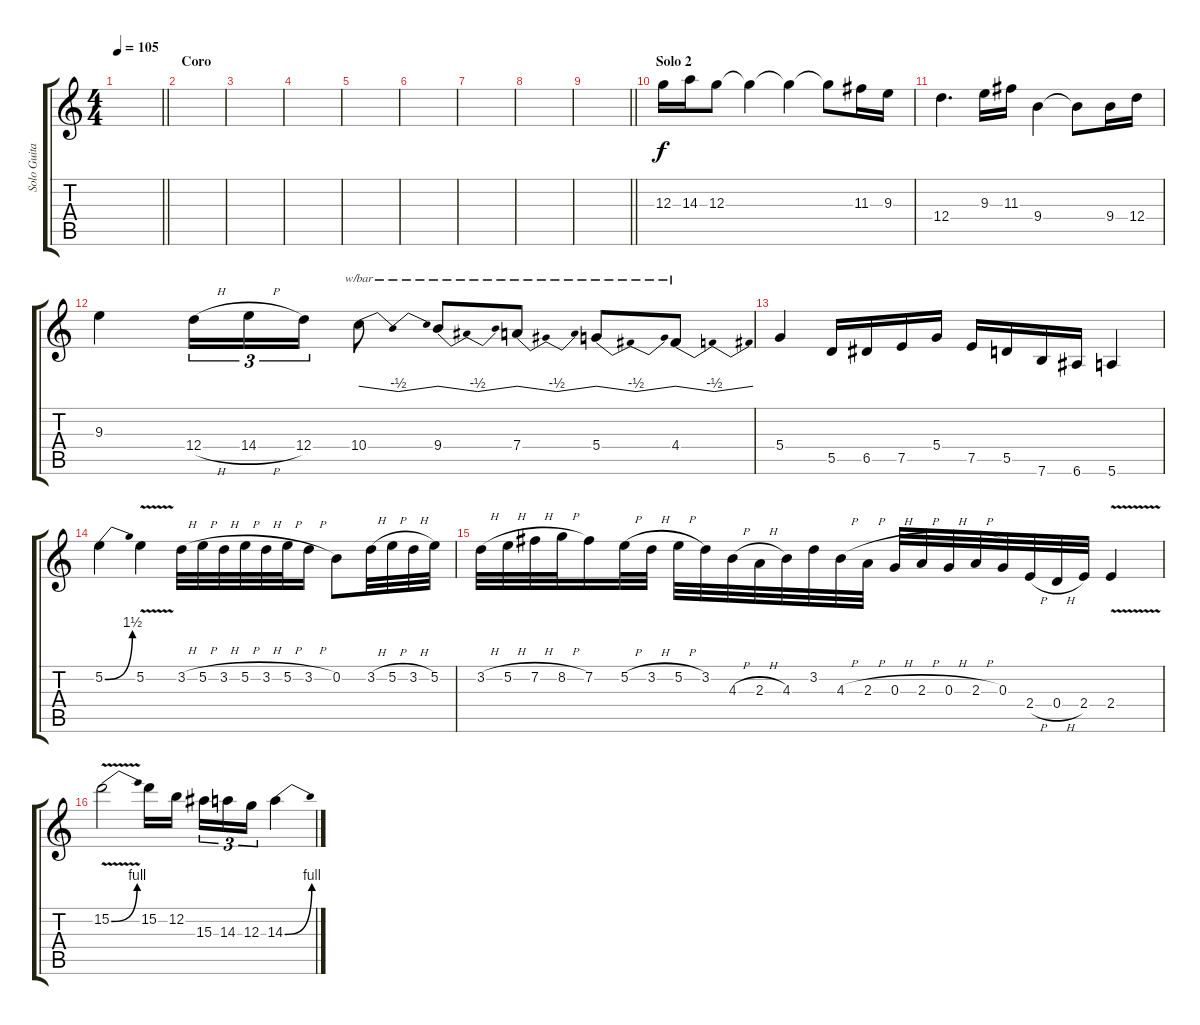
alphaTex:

\track ("Solo Guitar" "Solo Guita") {instrument overdrivenguitar}
\staff {score tabs}
\tuning (E4 B3 G3 D3 A2 E2) {hide}
\ts (4 4)
\tempo 105
\clef g2
\barLineRight lightlight
\ks c
|
\section ("" "Coro")
|
|
|
|
|
|
|
\barLineRight lightlight
|
\section ("" "Solo 2")
12.3.16 14.3.16 12.3.8 12.3{t}.4 12.3{t}.4 12.3{t}.8 11.3.16 9.3.16 |
12.4.4{d} 9.3.16 11.3.16 9.4.4 9.4{t}.8 9.4.16 12.4.16 |
9.3.4 12.4{h}.16{tu (3 2)} 14.4{h}.16{tu (3 2)} 12.4.16{tu (3 2)} 10.4.8{tbe (dip default 0 0 30 -2 60 0)} 9.4.8{tbe (dip default 0 0 30 -2 60 0)} 7.4.8{tbe (dip default 0 0 30 -2 60 0)} 5.4.8{tbe (dip default 0 0 30 -2 60 0)} 4.4.8{tbe (dip default 0 0 30 -2 60 0)} |
5.4.4 5.5.16 6.5.16 7.5.16 5.4.16 7.5.16 5.5.16 7.6.16 6.6.16 5.6.4 |
5.2{be (bend 0 0 60 6)}.4 5.2{v}.4 3.2{h}.32 5.2{h}.32 3.2{h}.32 5.2{h}.32 3.2{h}.32 5.2{h}.32 3.2{h}.16 0.2.8 3.2{h}.32 5.2{h}.32 3.2{h}.32 5.2.32 |
3.2{h}.32 5.2{h}.32 7.2{h}.32 8.2{h}.32 7.2.16 5.2{h}.32 3.2{h}.32 5.2{h}.32 3.2.32 4.3{h}.32 2.3{h}.32 4.3.32 3.2.32 4.3{h}.32 2.3{h}.32 0.3{h}.32 2.3{h}.32 0.3{h}.32 2.3{h}.32 0.3.32 2.4{h}.32 0.4{h}.32 2.4.32 2.4{v}.4 |
15.2{be (bend 0 0 60 4) v}.2 15.2.16 12.2.16{beam splitsecondary} 15.3.16{tu (3 2)} 14.3.16{tu (3 2)} 12.3.16{tu (3 2)} 14.3{be (bend 0 0 60 4)}.4
